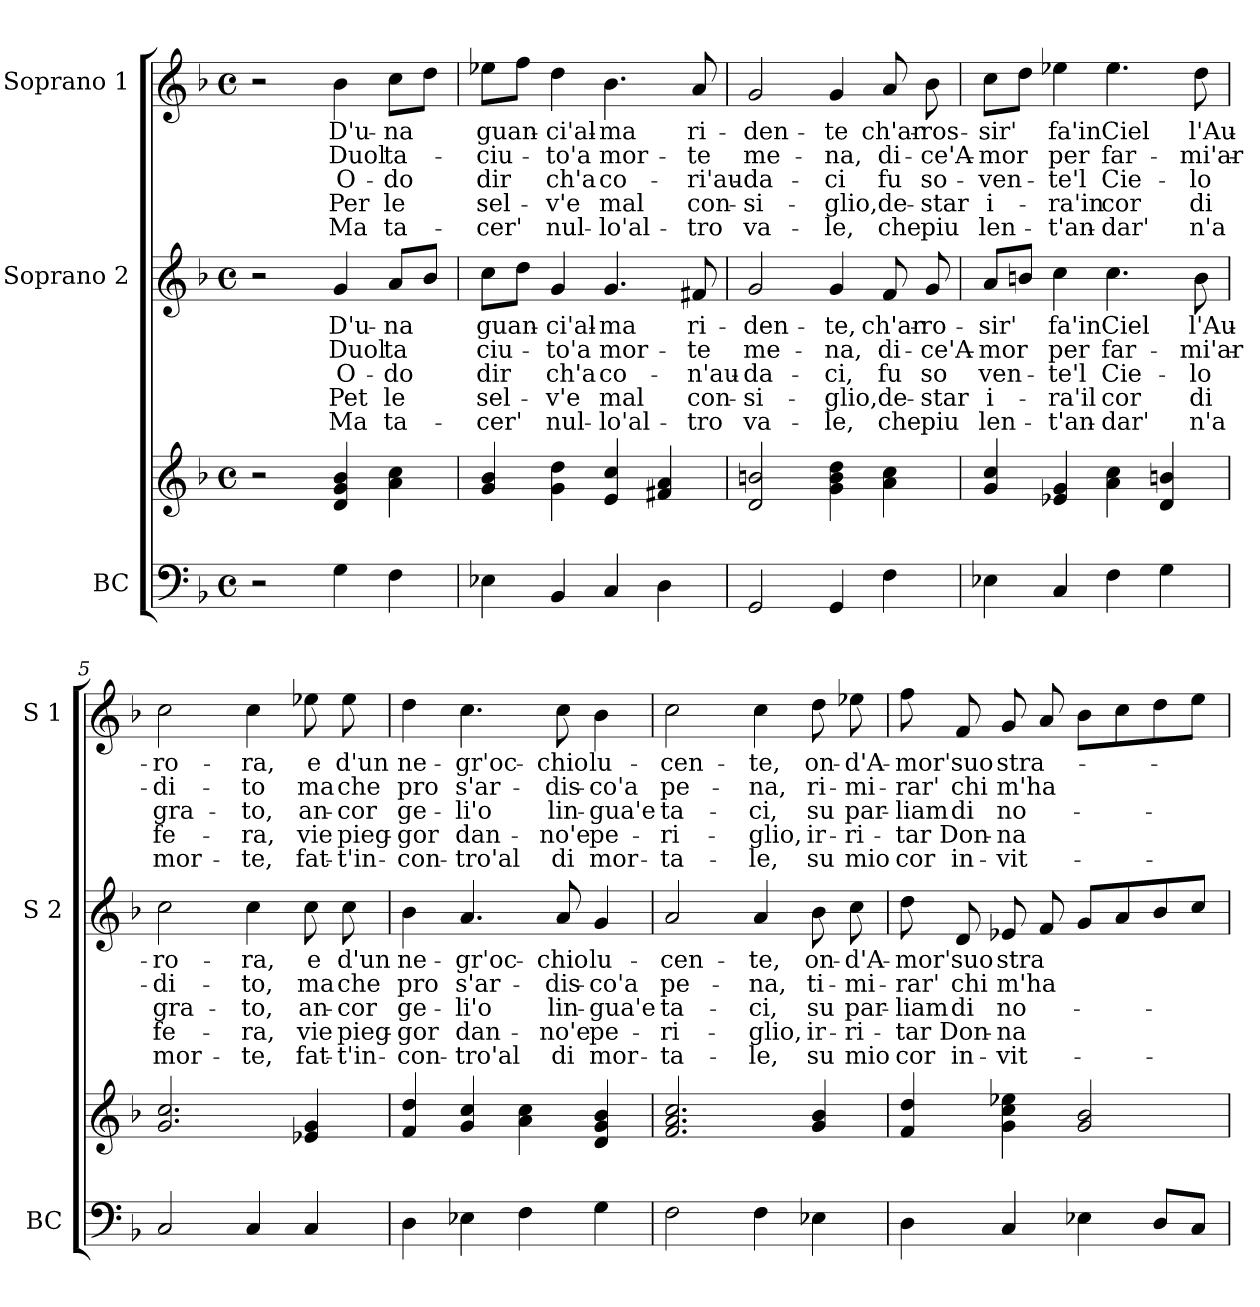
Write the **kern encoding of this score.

**kern	**kern	**kern	**text	**text	**text	**text	**text	**kern	**text	**text	**text	**text	**text
*part3	*part3	*part2	*part2	*part2	*part2	*part2	*part2	*part1	*part1	*part1	*part1	*part1	*part1
*staff4	*staff3	*staff2	*staff2	*staff2	*staff2	*staff2	*staff2	*staff1	*staff1	*staff1	*staff1	*staff1	*staff1
*I"BC	*	*I"Soprano 2	*	*	*	*	*	*I"Soprano 1	*	*	*	*	*
*I'BC	*	*I'S 2	*	*	*	*	*	*I'S 1	*	*	*	*	*
*clefF4	*clefG2	*clefG2	*	*	*	*	*	*clefG2	*	*	*	*	*
*k[b-]	*k[b-]	*k[b-]	*	*	*	*	*	*k[b-]	*	*	*	*	*
*F:	*F:	*F:	*	*	*	*	*	*F:	*	*	*	*	*
*M4/4	*M4/4	*M4/4	*	*	*	*	*	*M4/4	*	*	*	*	*
*met(c)	*met(c)	*met(c)	*	*	*	*	*	*met(c)	*	*	*	*	*
=1	=1	=1	=1	=1	=1	=1	=1	=1	=1	=1	=1	=1	=1
2r	2r	2r	.	.	.	.	.	2r	.	.	.	.	.
4G\	4d/ 4g/ 4b-/	4g/	D'u-	Duol	O-	Pet	Ma	4b-\	D'u-	Duol	O-	Per	Ma
4F\	4a\ 4cc\	8a/L	-na	ta	-do	le	ta-	8cc\L	-na	ta-	-do	le	ta-
.	.	8b-/J	.	.	.	.	.	8dd\J	.	.	.	.	.
=2	=2	=2	=2	=2	=2	=2	=2	=2	=2	=2	=2	=2	=2
4E-X\	4g/ 4b-/	8cc\L	guan-	ciu-	dir	sel-	-cer'	8ee-X\L	guan-	-ciu-	dir	sel-	-cer'
.	.	8dd\J	.	.	.	.	.	8ff\J	.	.	.	.	.
4BB-/	4g\ 4dd\	4g/	-ci'al-	-to'a	ch'a	-v'e	nul-	4dd\	-ci'al-	-to'a	ch'a	-v'e	nul-
4C/	4e/ 4cc/	4.g/	-ma	mor-	co-	mal	-lo'al-	4.b-\	-ma	mor-	co-	mal	-lo'al-
4D\	4f#X/ 4a/	.	.	.	.	.	.	.	.	.	.	.	.
.	.	8f#X/	ri-	-te	-n'au-	con-	-tro	8a/	ri-	-te	-ri'au-	con-	-tro
=3	=3	=3	=3	=3	=3	=3	=3	=3	=3	=3	=3	=3	=3
2GG/	2d/ 2bn/	2g/	-den-	me-	-da-	-si-	va-	2g/	-den-	me-	-da-	-si-	va-
4GG/	4g\ 4b\ 4dd\	4g/	-te,	-na,	-ci,	-glio,	-le,	4g/	-te	-na,	-ci	-glio,	-le,
4F\	4a\ 4cc\	8f/	ch'ar-	di-	fu	de-	che	8a/	ch'ar-	di-	fu	de-	che
.	.	8g/	-ro-	-ce'A-	so	-star	piu	8b-\	-ros-	-ce'A-	so-	-star	piu
=4	=4	=4	=4	=4	=4	=4	=4	=4	=4	=4	=4	=4	=4
4E-X\	4g/ 4cc/	8a/L	-sir'	-mor	ven-	i-	len-	8cc\L	-sir'	-mor	-ven-	i-	len-
.	.	8bn/J	.	.	.	.	.	8dd\J	.	.	.	.	.
4C/	4e-X/ 4g/	4cc\	fa'in	per	-te'l	-ra'il	-t'an-	4ee-X\	fa'in	per	-te'l	-ra'in	-t'an-
4F\	4a\ 4cc\	4.cc\	Ciel	far-	Cie-	cor	-dar'	4.ee-\	Ciel	far-	Cie-	cor	-dar'
4G\	4d/ 4bn/	.	.	.	.	.	.	.	.	.	.	.	.
.	.	8b\	l'Au-	-mi'ar-	-lo	di	n'a	8dd\	l'Au-	-mi'ar-	-lo	di	n'a
!!LO:LB:g=z
=5	=5	=5	=5	=5	=5	=5	=5	=5	=5	=5	=5	=5	=5
2C/	2.g/ 2.cc/	2cc\	-ro-	-di-	gra-	fe-	mor-	2cc\	-ro-	-di-	gra-	fe-	mor-
4C/	.	4cc\	-ra,	-to,	-to,	-ra,	-te,	4cc\	-ra,	-to	-to,	-ra,	-te,
4C/	4e-X/ 4g/	8cc\	e	ma	an-	vie	fat-	8ee-X\	e	ma	an-	vie	fat-
.	.	8cc\	d'un	che	-cor	pieg-	-t'in-	8ee-\	d'un	che	-cor	pieg-	-t'in-
=6	=6	=6	=6	=6	=6	=6	=6	=6	=6	=6	=6	=6	=6
4D\	4f/ 4dd/	4b-\	ne-	pro	ge-	-gor	-con-	4dd\	ne-	pro	ge-	-gor	-con-
4E-X\	4g/ 4cc/	4.a/	-gr'oc-	s'ar-	-li'o	dan-	-tro'al	4.cc\	-gr'oc-	s'ar-	-li'o	dan-	-tro'al
4F\	4a\ 4cc\	.	.	.	.	.	.	.	.	.	.	.	.
.	.	8a/	-chio	-dis-	lin-	-no'e	di	8cc\	-chio	-dis-	lin-	-no'e	di
4G\	4d/ 4g/ 4b-/	4g/	lu-	-co'a	-gua'e	pe-	mor-	4b-\	lu-	-co'a	-gua'e	pe-	mor-
=7	=7	=7	=7	=7	=7	=7	=7	=7	=7	=7	=7	=7	=7
2F\	2.f/ 2.a/ 2.cc/	2a/	-cen-	pe-	ta-	-ri-	-ta-	2cc\	-cen-	pe-	ta-	-ri-	-ta-
4F\	.	4a/	-te,	-na,	-ci,	-glio,	-le,	4cc\	-te,	-na,	-ci,	-glio,	-le,
4E-X\	4g/ 4b-/	8b-\	on-	ti-	su	ir-	su	8dd\	on-	ri-	su	ir-	su
.	.	8cc\	-d'A-	-mi-	par-	-ri-	mio	8ee-X\	-d'A-	-mi-	par-	-ri-	mio
=8	=8	=8	=8	=8	=8	=8	=8	=8	=8	=8	=8	=8	=8
4D\	4f/ 4dd/	8dd\	-mor'	-rar'	-liam	-tar	cor	8ff\	-mor'	-rar'	-liam	-tar	cor
.	.	8d/	suo	chi	di	Don-	in-	8f/	suo	chi	di	Don-	in-
4C/	4g\ 4cc\ 4ee-X\	8e-X/	stra	m'ha	no-	-na	-vit-	8g/	stra-	m'ha	no-	-na	-vit-
.	.	8f/	.	.	.	.	.	8a/	.	.	.	.	.
4E-X\	2g/ 2b-/	8g/L	.	.	.	.	.	8b-\L	.	.	.	.	.
.	.	8a/	.	.	.	.	.	8cc\	.	.	.	.	.
8D/L	.	8b-/	.	.	.	.	.	8dd\	.	.	.	.	.
8C/J	.	8cc/J	.	.	.	.	.	8ee\J	.	.	.	.	.
=	=	=	=	=	=	=	=	=	=	=	=	=	=
*-	*-	*-	*-	*-	*-	*-	*-	*-	*-	*-	*-	*-	*-
